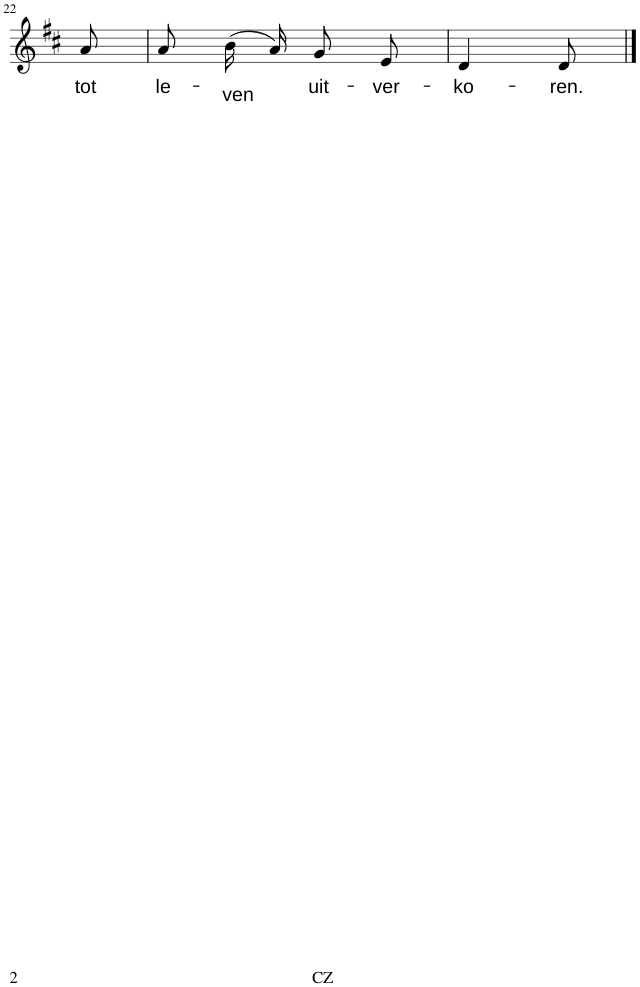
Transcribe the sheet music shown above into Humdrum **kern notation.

**kern	**text
*part1	*part1
*staff1	*staff1
*I"Piano	*
*I'Pno.	*
!!LO:PB:g=z
*clefG2	*
*k[f#c#]	*
*M2/4	*
=22	=22
!	!LO:LY:b
8a/	tot
=23	=23
!	!LO:LY:b
8a/L	le-
!	!LO:LY:b
(16b/L	-ven
16a/JJ)	.
!	!LO:LY:b
8g/L	uit-
!	!LO:LY:b
8e/J	-ver-
=24	=24
!	!LO:LY:b
4d/	-ko-
!	!LO:LY:b
8d/	-ren.
==	==
*-	*-
